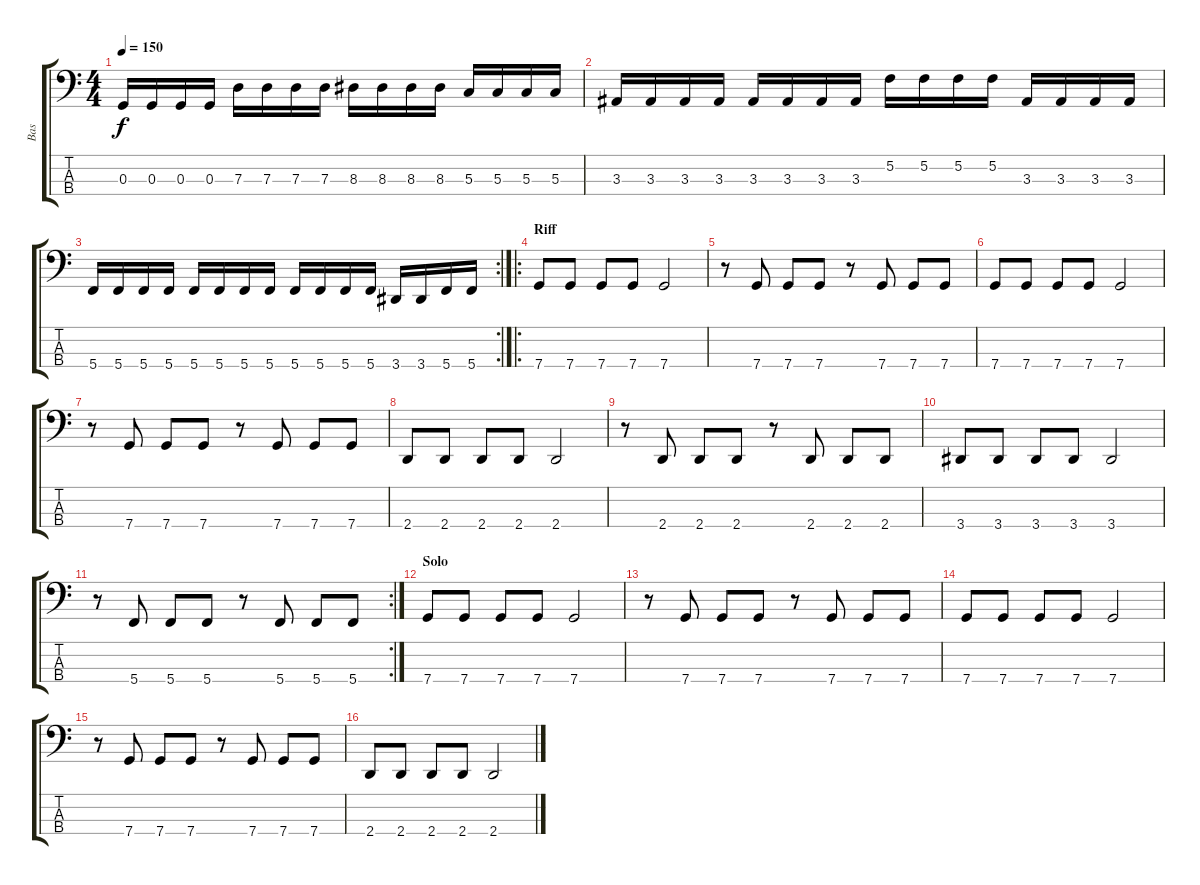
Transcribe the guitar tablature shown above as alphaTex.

\track ("Bas" "Bas") {instrument electricbasspick}
\staff {score tabs}
\tuning (F2 C2 G1 C1) {hide}
\ts (4 4)
\tempo 150
\clef f4
\ks c
0.3.16{dy f} 0.3.16 0.3.16 0.3.16 7.3.16 7.3.16 7.3.16 7.3.16 8.3.16 8.3.16 8.3.16 8.3.16 5.3.16 5.3.16 5.3.16 5.3.16 |
3.3.16 3.3.16 3.3.16 3.3.16 3.3.16 3.3.16 3.3.16 3.3.16 5.2.16 5.2.16 5.2.16 5.2.16 3.3.16 3.3.16 3.3.16 3.3.16 |
\rc 2
5.4.16 5.4.16 5.4.16 5.4.16 5.4.16 5.4.16 5.4.16 5.4.16 5.4.16 5.4.16 5.4.16 5.4.16 3.4.16 3.4.16 5.4.16 5.4.16 |
\ro
\section ("" "Riff")
7.4.8 7.4.8 7.4.8 7.4.8 7.4.2 |
r.8 7.4.8 7.4.8 7.4.8 r.8 7.4.8 7.4.8 7.4.8 |
7.4.8 7.4.8 7.4.8 7.4.8 7.4.2 |
r.8 7.4.8 7.4.8 7.4.8 r.8 7.4.8 7.4.8 7.4.8 |
2.4.8 2.4.8 2.4.8 2.4.8 2.4.2 |
r.8 2.4.8 2.4.8 2.4.8 r.8 2.4.8 2.4.8 2.4.8 |
3.4.8 3.4.8 3.4.8 3.4.8 3.4.2 |
\rc 2
r.8 5.4.8 5.4.8 5.4.8 r.8 5.4.8 5.4.8 5.4.8 |
\section ("" "Solo")
7.4.8 7.4.8 7.4.8 7.4.8 7.4.2 |
r.8 7.4.8 7.4.8 7.4.8 r.8 7.4.8 7.4.8 7.4.8 |
7.4.8 7.4.8 7.4.8 7.4.8 7.4.2 |
r.8 7.4.8 7.4.8 7.4.8 r.8 7.4.8 7.4.8 7.4.8 |
2.4.8 2.4.8 2.4.8 2.4.8 2.4.2
